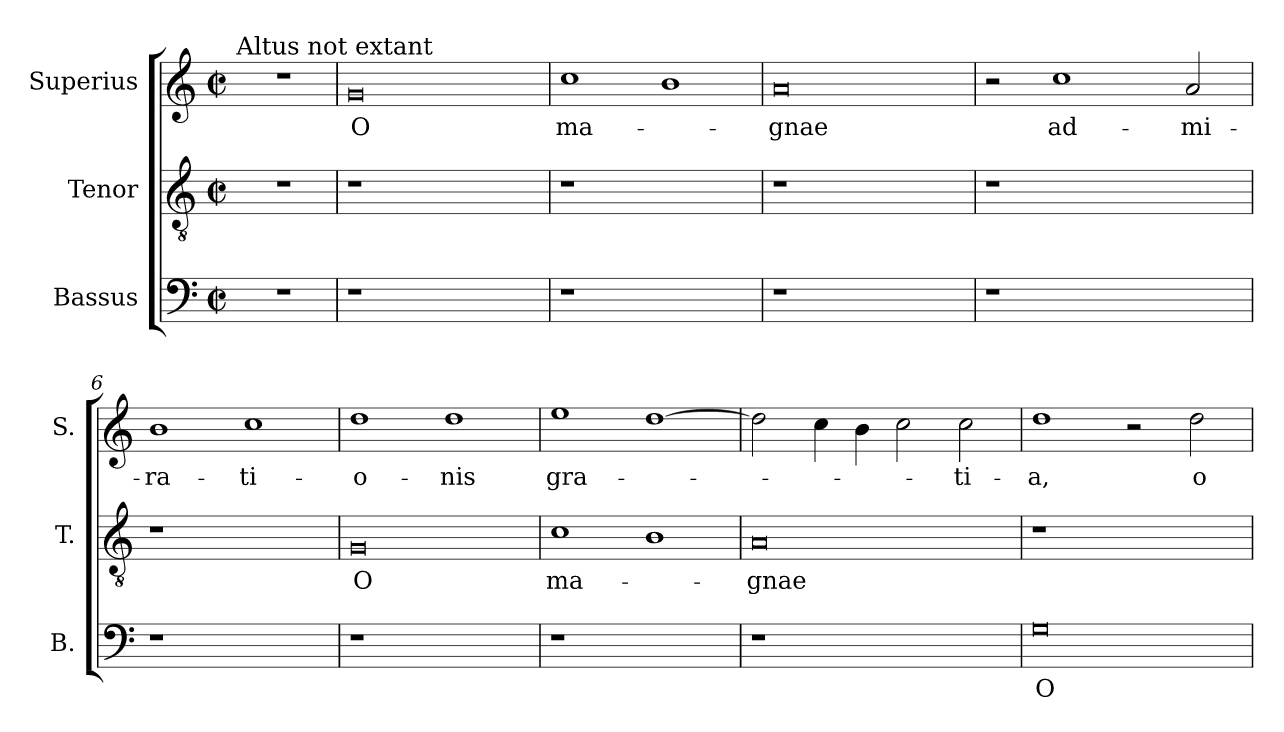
**kern	**text	**kern	**text	**kern	**text
*part3	*part3	*part2	*part2	*part1	*part1
*staff3	*staff3	*staff2	*staff2	*staff1	*staff1
*I"Bassus	*	*I"Tenor	*	*I"Superius	*
*I'B.	*	*I'T.	*	*I'S.	*
!!LO:PB:g=z
*clefF4	*	*clefGv2	*	*clefG2	*
*	*	*ITrd7c12	*	*	*
*k[]	*	*k[]	*	*k[]	*
*M2/2	*	*M2/2	*	*M2/2	*
*met(c|)	*	*met(c|)	*	*met(c|)	*
=1	=1	=1	=1	=1	=1
!	!	!	!	!LO:TX:a:t=Altus not extant	!
!LO:N:vis=1	!	!LO:N:vis=1	!	!LO:N:vis=1	!
1r	.	1r	.	1r	.
=2	=2	=2	=2	=2	=2
!LO:N:vis=1	!	!LO:N:vis=1	!	!	!
!	!	!	!	!	!LO:LY:b:color=#000000
1r	.	1r	.	0gi	O
1ryy	.	1ryy	.	.	.
=3	=3	=3	=3	=3	=3
!LO:N:vis=1	!	!LO:N:vis=1	!	!	!
!	!	!	!	!	!LO:LY:b:color=#000000
1r	.	1r	.	1cci	ma-
1ryy	.	1ryy	.	1bi	.
=4	=4	=4	=4	=4	=4
!LO:N:vis=1	!	!LO:N:vis=1	!	!	!
!	!	!	!	!	!LO:LY:b:color=#000000
1r	.	1r	.	0ai	-gnae
1ryy	.	1ryy	.	.	.
=5	=5	=5	=5	=5	=5
!LO:N:vis=1	!	!LO:N:vis=1	!	!	!
1r	.	1r	.	2r	.
!	!	!	!	!	!LO:LY:b:color=#000000
.	.	.	.	1cci	ad-
1ryy	.	1ryy	.	.	.
!	!	!	!	!	!LO:LY:b:color=#000000
.	.	.	.	2ai/	-mi-
=6	=6	=6	=6	=6	=6
!LO:N:vis=1	!	!LO:N:vis=1	!	!	!
!	!	!	!	!	!LO:LY:b:color=#000000
1r	.	1r	.	1bi	-ra-
!	!	!	!	!	!LO:LY:b:color=#000000
1ryy	.	1ryy	.	1cci	-ti-
=7	=7	=7	=7	=7	=7
!LO:N:vis=1	!	!	!	!	!
!	!	!	!LO:LY:b:color=#000000	!	!
!	!	!	!	!	!LO:LY:b:color=#000000
1r	.	0GGi	O	1ddi	-o-
!	!	!	!	!	!LO:LY:b:color=#000000
1ryy	.	.	.	1ddi	-nis
=8	=8	=8	=8	=8	=8
!LO:N:vis=1	!	!	!	!	!
!	!	!	!LO:LY:b:color=#000000	!	!
!	!	!	!	!	!LO:LY:b:color=#000000
1r	.	1Ci	ma-	1eei	gra-
1ryy	.	1BBi	.	[>1ddi	.
!!LO:LB:g=z
=9	=9	=9	=9	=9	=9
!LO:N:vis=1	!	!	!	!	!
!	!	!	!LO:LY:b:color=#000000	!	!
1r	.	0AAi	-gnae	2ddi\]	.
.	.	.	.	4cci\	.
.	.	.	.	4bi\	.
1ryy	.	.	.	2cci\	.
!	!	!	!	!	!LO:LY:b:color=#000000
.	.	.	.	2cci\	-ti-
=10	=10	=10	=10	=10	=10
!	!LO:LY:b:color=#000000	!LO:N:vis=1	!	!	!
!	!	!	!	!	!LO:LY:b:color=#000000
0Gi	O	1r	.	1ddi	-a,
.	.	1ryy	.	2r	.
!	!	!	!	!	!LO:LY:b:color=#000000
.	.	.	.	2ddi\	o
=	=	=	=	=	=
*-	*-	*-	*-	*-	*-
